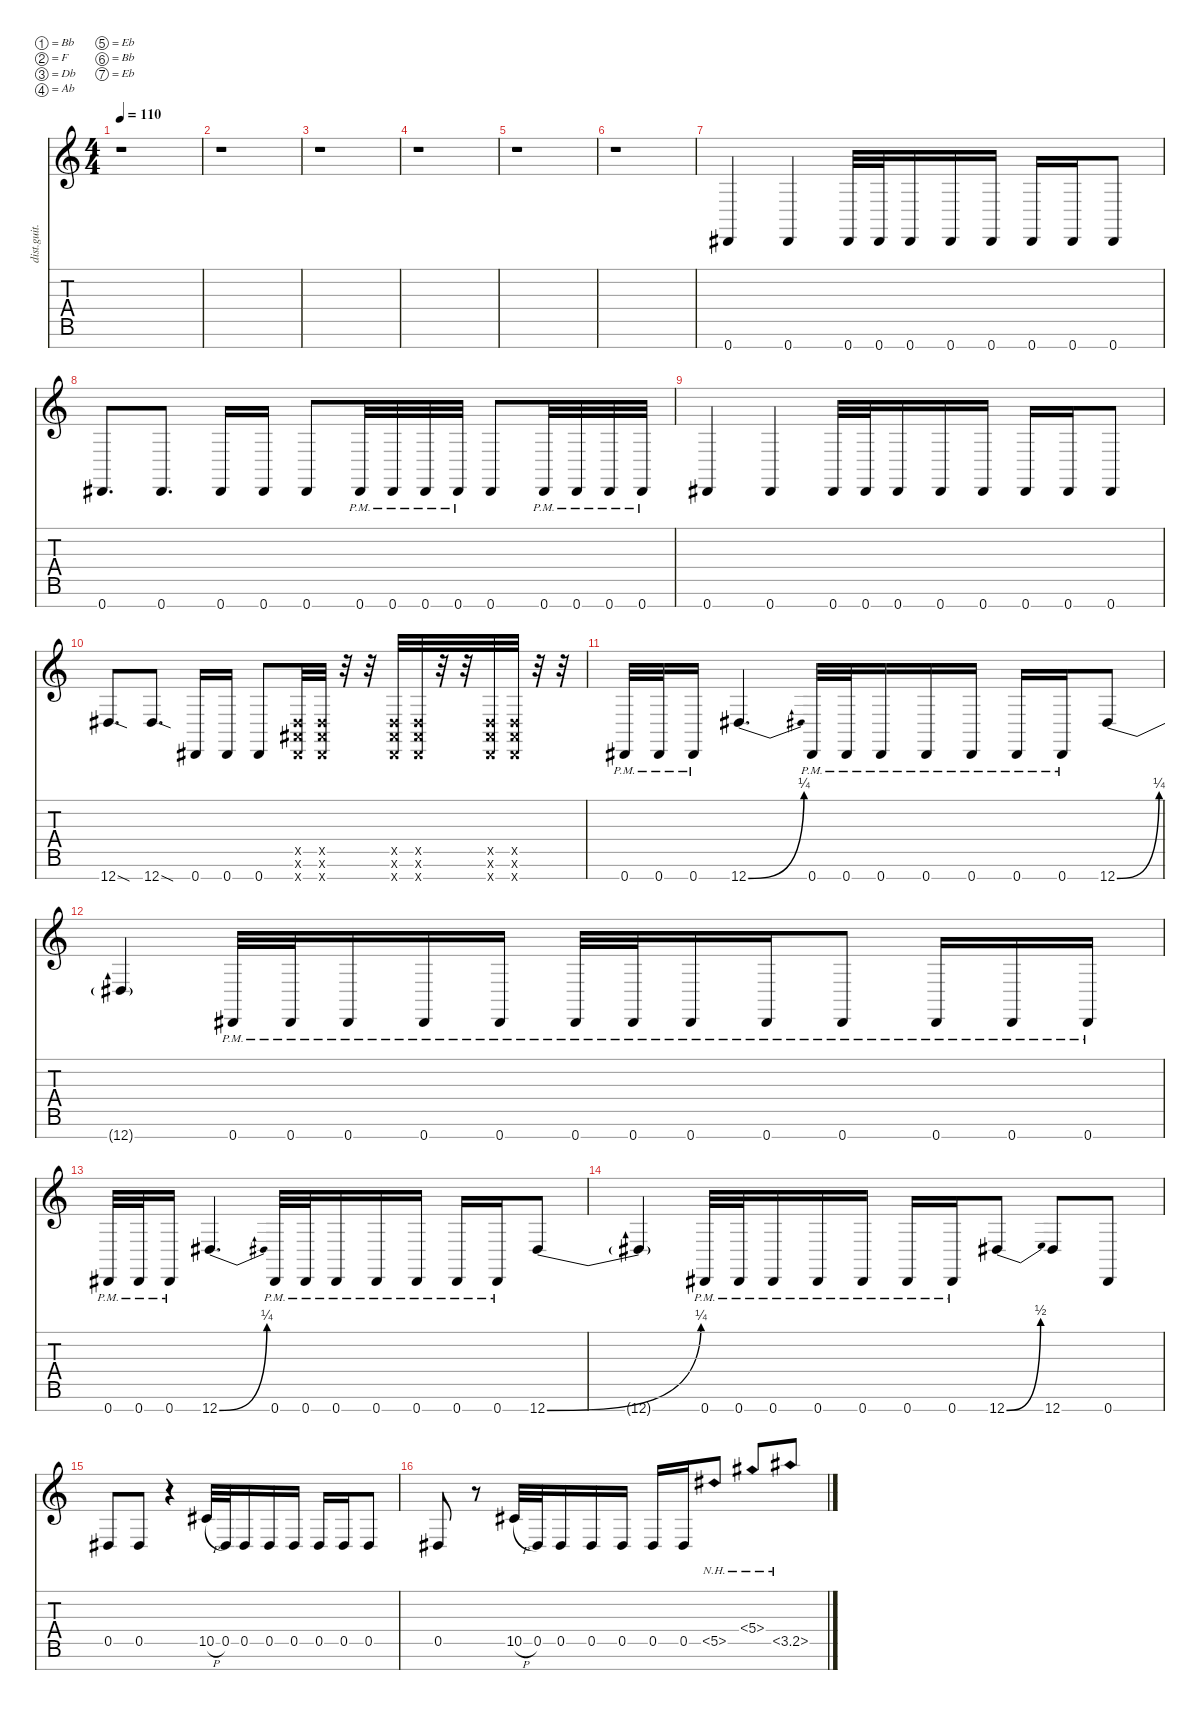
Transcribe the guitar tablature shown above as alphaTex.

\defaultSystemsLayout 4
\hideDynamics
\bracketExtendMode nobrackets
\track ("riff" "dist.guit.") {instrument distortionguitar}
\staff {score tabs}
\tuning (Bb3 F3 Db3 Ab2 Eb2 Bb1 Eb1)
\ts (4 4)
\tempo 110
\clef g2
\ks c
r.1{dy mf beam Down} |
r.1{beam Down} |
r.1{beam Down} |
r.1{beam Down} |
r.1{beam Down} |
r.1{beam Down} |
0.7{acc #}.4{beam Up} 0.7{acc #}.4{beam Up} 0.7{acc #}.32{beam Up} 0.7{acc #}.32{beam Up} 0.7{acc #}.16{beam Up} 0.7{acc #}.16{beam Up} 0.7{acc #}.16{beam Up} 0.7{acc #}.16{beam Up} 0.7{acc #}.16{beam Up} 0.7{acc #}.8{beam Up} |
0.7{acc #}.8{d beam Up} 0.7{acc #}.8{d beam Up} 0.7{acc #}.16{beam Up} 0.7{acc #}.16{beam Up} 0.7{acc #}.8{beam Up} 0.7{pm acc #}.32{beam Up} 0.7{pm acc #}.32{beam Up} 0.7{pm acc #}.32{beam Up} 0.7{pm acc #}.32{beam Up} 0.7{acc #}.8{beam Up} 0.7{pm acc #}.32{beam Up} 0.7{pm acc #}.32{beam Up} 0.7{pm acc #}.32{beam Up} 0.7{pm acc #}.32{beam Up} |
0.7{acc #}.4{beam Up} 0.7{acc #}.4{beam Up} 0.7{acc #}.32{beam Up} 0.7{acc #}.32{beam Up} 0.7{acc #}.16{beam Up} 0.7{acc #}.16{beam Up} 0.7{acc #}.16{beam Up} 0.7{acc #}.16{beam Up} 0.7{acc #}.16{beam Up} 0.7{acc #}.8{beam Up} |
12.7{sod acc #}.8{d beam Up} 12.7{sod acc #}.8{d beam Up} 0.7{acc #}.16{beam Up} 0.7{acc #}.16{beam Up} 0.7{acc #}.8{beam Up} (0.7{x acc #} 0.6{x acc #} 0.5{x acc #}).32{beam Up} (0.7{x acc #} 0.6{x acc #} 0.5{x acc #}).32{beam Up} r.32{beam Down} r.32{beam Down} (0.7{x acc #} 0.6{x acc #} 0.5{x acc #}).32{beam Up} (0.7{x acc #} 0.6{x acc #} 0.5{x acc #}).32{beam Up} r.32{beam Up} r.32{beam Up} (0.7{x acc #} 0.6{x acc #} 0.5{x acc #}).32{beam Up} (0.7{x acc #} 0.6{x acc #} 0.5{x acc #}).32{beam Up} r.32{beam Down} r.32{beam Down} |
0.7{pm acc #}.32{beam Up} 0.7{pm acc #}.32{beam Up} 0.7{pm acc #}.16{beam Up} 12.7{be (bend 0 0 59.4 1) acc #}.4{d beam Up} 0.7{pm acc #}.32{beam Up} 0.7{pm acc #}.32{beam Up} 0.7{pm acc #}.16{beam Up} 0.7{pm acc #}.16{beam Up} 0.7{pm acc #}.16{beam Up} 0.7{pm acc #}.16{beam Up} 0.7{pm acc #}.16{beam Up} 12.7{be (bend 0 0 59.4 1) acc #}.8{beam Up} |
12.7{t acc #}.4{beam Up} 0.7{pm acc #}.32{beam Up} 0.7{pm acc #}.32{beam Up} 0.7{pm acc #}.16{beam Up} 0.7{pm acc #}.16{beam Up} 0.7{pm acc #}.16{beam Up} 0.7{pm acc #}.32{beam Up} 0.7{pm acc #}.32{beam Up} 0.7{pm acc #}.16{beam Up} 0.7{pm acc #}.16{beam Up} 0.7{pm acc #}.8{beam Up} 0.7{pm acc #}.16{beam Up} 0.7{pm acc #}.16{beam Up} 0.7{pm acc #}.16{beam Up} |
0.7{pm acc #}.32{beam Up} 0.7{pm acc #}.32{beam Up} 0.7{pm acc #}.16{beam Up} 12.7{be (bend 0 0 59.4 1) acc #}.4{d beam Up} 0.7{pm acc #}.32{beam Up} 0.7{pm acc #}.32{beam Up} 0.7{pm acc #}.16{beam Up} 0.7{pm acc #}.16{beam Up} 0.7{pm acc #}.16{beam Up} 0.7{pm acc #}.16{beam Up} 0.7{pm acc #}.16{beam Up} 12.7{be (bend 0 0 59.4 1) acc #}.8{beam Up} |
12.7{t acc #}.4{beam Up} 0.7{pm acc #}.32{beam Up} 0.7{pm acc #}.32{beam Up} 0.7{pm acc #}.16{beam Up} 0.7{pm acc #}.16{beam Up} 0.7{pm acc #}.16{beam Up} 0.7{pm acc #}.16{beam Up} 0.7{pm acc #}.16{beam Up} 12.7{be (bend 0 0 59.4 2) acc #}.8{beam Up} 12.7{acc #}.8{beam Up} 0.7{acc #}.8{beam Up} |
0.5{acc #}.8{beam Up} 0.5{acc #}.8{beam Up} r.4{beam Down} 10.5{h acc #}.32{beam Up} 0.5{acc #}.32{beam Up} 0.5{acc #}.16{beam Up} 0.5{acc #}.16{beam Up} 0.5{acc #}.16{beam Up} 0.5{acc #}.16{beam Up} 0.5{acc #}.16{beam Up} 0.5{acc #}.8{beam Up} |
0.5{acc #}.8{beam Up} r.8{beam Down} 10.5{h acc #}.32{beam Up} 0.5{acc #}.32{beam Up} 0.5{acc #}.16{beam Up} 0.5{acc #}.16{beam Up} 0.5{acc #}.16{beam Up} 0.5{acc #}.16{beam Up} 0.5{acc #}.16{beam Up} 5.5{nh acc #}.8{beam Up} 5.4{nh acc #}.8{beam Up} 3.5{nh acc #}.8{beam Up}
